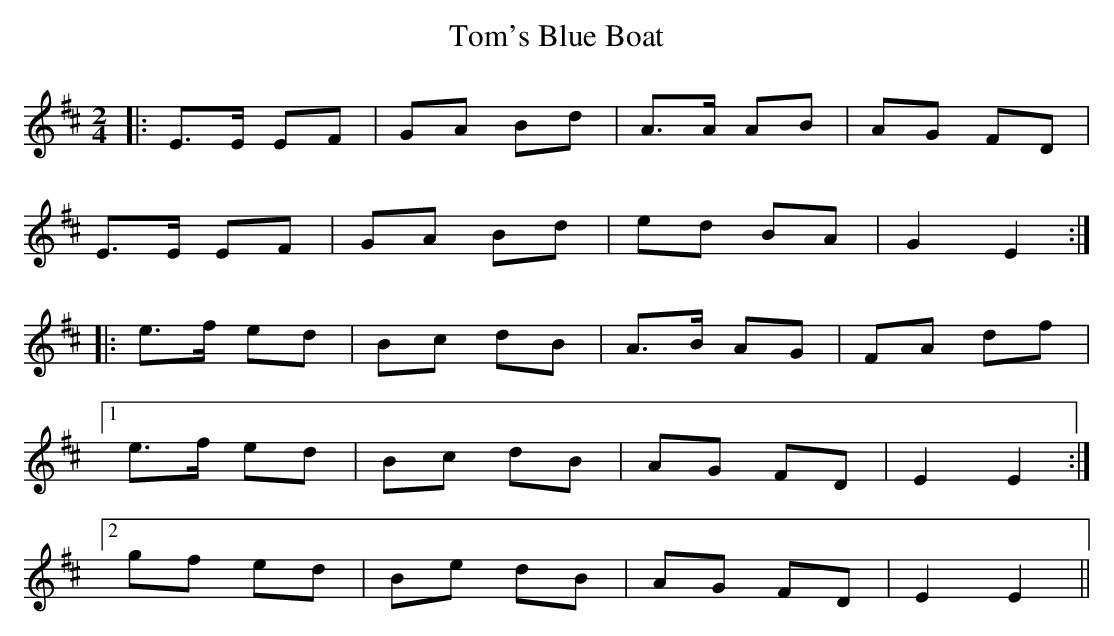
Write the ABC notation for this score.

X:1
T: Tom's Blue Boat
M: 2/4
L: 1/8
K: Edor
|: E>E EF | GA Bd | A>A AB | AG FD |
E>E EF |GA Bd |ed BA | G2E2 :|
|: e>f ed | Bc dB | A>B AG | FA df |
[1 e>f ed | Bc dB | AG FD | E2E2 :|
[2 gf ed | Be dB | AG FD | E2E2 ||
